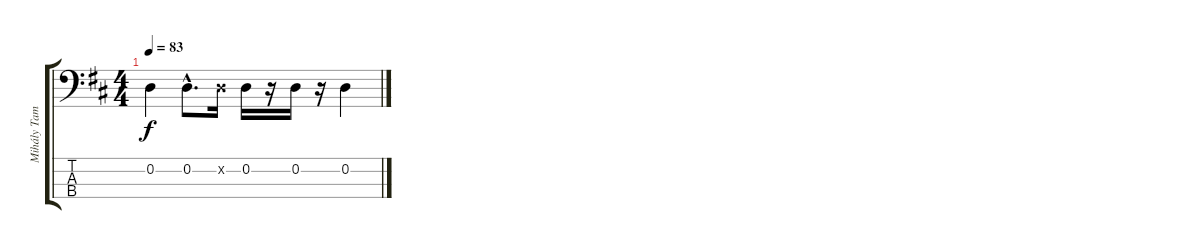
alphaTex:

\track ("Mihály Tamás \"Misi\" Basszus" "Mihály Tam") {instrument electricbassfinger}
\staff {score tabs}
\tuning (G2 D2 A1 E1) {hide}
\ts (4 4)
\tempo 83
\clef f4
\ks d
0.2.4{dy f} 0.2{hac}.8{d} 0.2{x}.16 0.2.16 r.16 0.2.16 r.16 0.2.4
